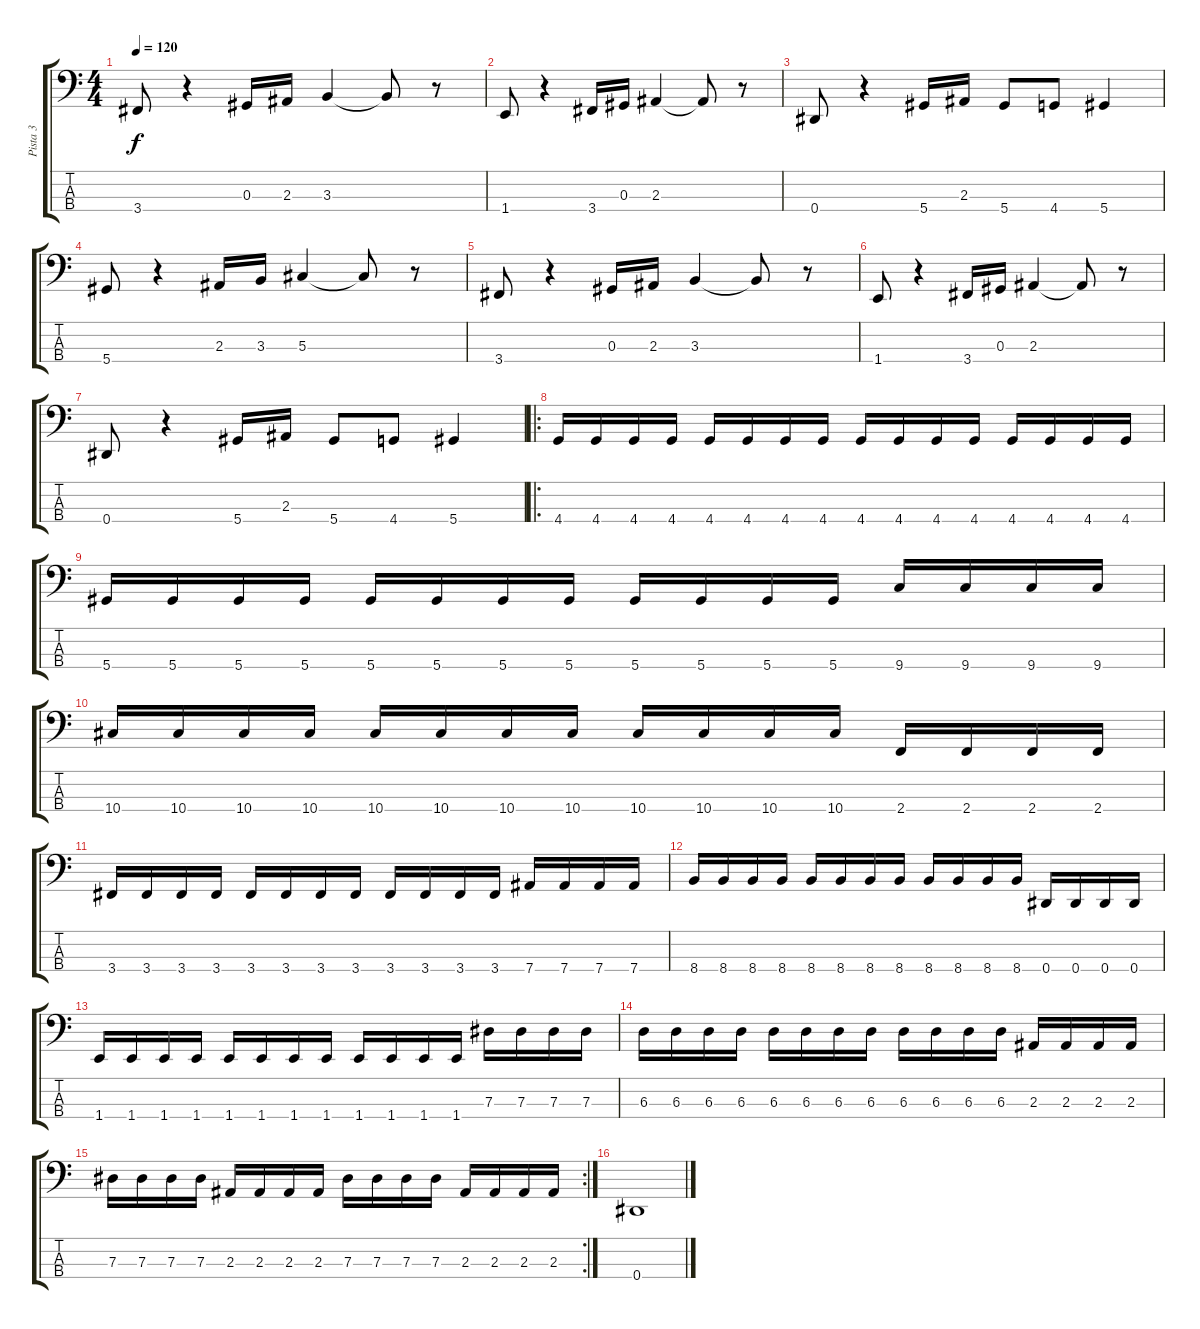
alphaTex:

\track ("Pista 3" "Pista 3") {instrument electricbassfinger}
\staff {score tabs}
\tuning (Gb2 Db2 Ab1 Eb1) {hide}
\ts (4 4)
\tempo 120
\clef f4
\ks c
3.4.8{dy f} r.4 0.3.16 2.3.16 3.3.4 3.3{t}.8 r.8 |
1.4.8 r.4 3.4.16 0.3.16 2.3.4 2.3{t}.8 r.8 |
0.4.8 r.4 5.4.16 2.3.16 5.4.8 4.4.8 5.4.4 |
5.4.8 r.4 2.3.16 3.3.16 5.3.4 5.3{t}.8 r.8 |
3.4.8 r.4 0.3.16 2.3.16 3.3.4 3.3{t}.8 r.8 |
1.4.8 r.4 3.4.16 0.3.16 2.3.4 2.3{t}.8 r.8 |
0.4.8 r.4 5.4.16 2.3.16 5.4.8 4.4.8 5.4.4 |
\ro
4.4.16 4.4.16 4.4.16 4.4.16 4.4.16 4.4.16 4.4.16 4.4.16 4.4.16 4.4.16 4.4.16 4.4.16 4.4.16 4.4.16 4.4.16 4.4.16 |
5.4.16 5.4.16 5.4.16 5.4.16 5.4.16 5.4.16 5.4.16 5.4.16 5.4.16 5.4.16 5.4.16 5.4.16 9.4.16 9.4.16 9.4.16 9.4.16 |
10.4.16 10.4.16 10.4.16 10.4.16 10.4.16 10.4.16 10.4.16 10.4.16 10.4.16 10.4.16 10.4.16 10.4.16 2.4.16 2.4.16 2.4.16 2.4.16 |
3.4.16 3.4.16 3.4.16 3.4.16 3.4.16 3.4.16 3.4.16 3.4.16 3.4.16 3.4.16 3.4.16 3.4.16 7.4.16 7.4.16 7.4.16 7.4.16 |
8.4.16 8.4.16 8.4.16 8.4.16 8.4.16 8.4.16 8.4.16 8.4.16 8.4.16 8.4.16 8.4.16 8.4.16 0.4.16 0.4.16 0.4.16 0.4.16 |
1.4.16 1.4.16 1.4.16 1.4.16 1.4.16 1.4.16 1.4.16 1.4.16 1.4.16 1.4.16 1.4.16 1.4.16 7.3.16 7.3.16 7.3.16 7.3.16 |
6.3.16 6.3.16 6.3.16 6.3.16 6.3.16 6.3.16 6.3.16 6.3.16 6.3.16 6.3.16 6.3.16 6.3.16 2.3.16 2.3.16 2.3.16 2.3.16 |
\rc 2
7.3.16 7.3.16 7.3.16 7.3.16 2.3.16 2.3.16 2.3.16 2.3.16 7.3.16 7.3.16 7.3.16 7.3.16 2.3.16 2.3.16 2.3.16 2.3.16 |
0.4.1
